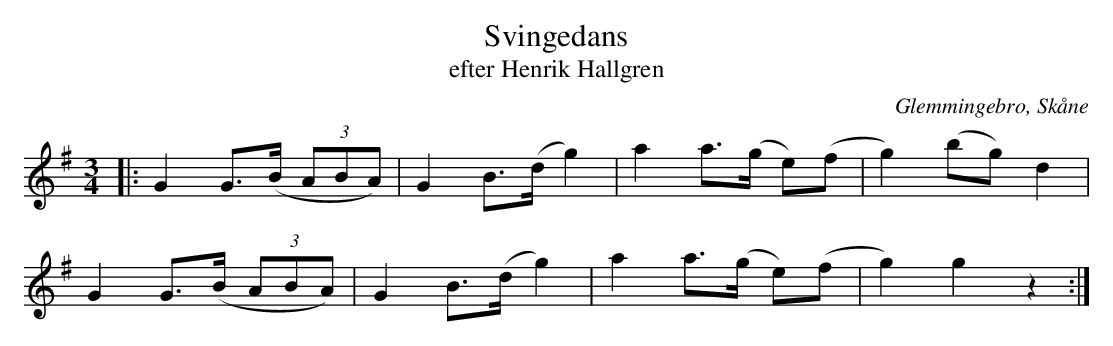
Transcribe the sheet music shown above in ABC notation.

X:1
T:Svingedans
T:efter Henrik Hallgren
O:Glemmingebro, Skåne
M:3/4
L:1/8
K:G
|: G2 G>(B (3ABA) | G2 B>(d g2) | a2 a>(g e)(f | g2) (bg) d2 |
G2 G>(B (3ABA) | G2 B>(d g2) | a2 a>(g e)(f | g2) g2 z2 :|
